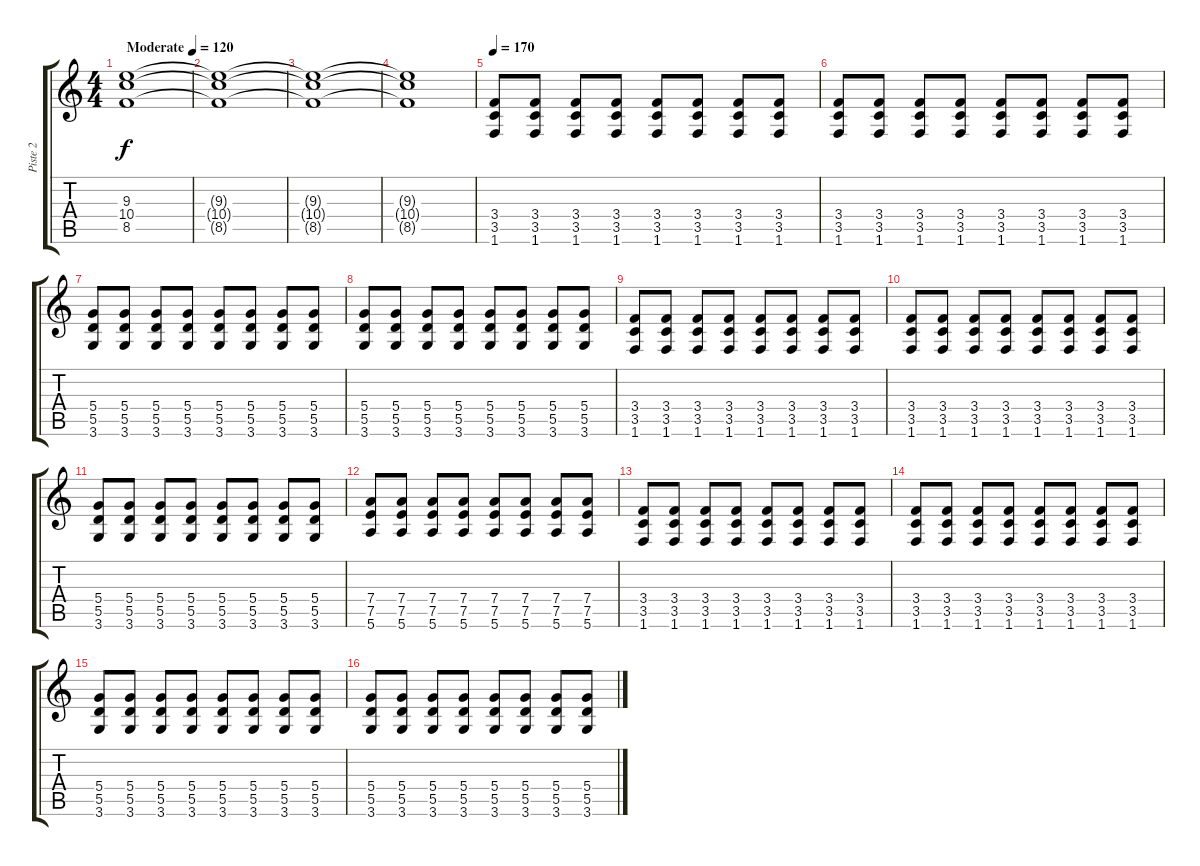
\track ("Piste 2" "Piste 2") {instrument distortionguitar}
\staff {score tabs}
\tuning (E4 B3 G3 D3 A2 E2) {hide}
\ts (4 4)
\tempo (120 "Moderate")
\tempo 100
\tempo (120 "Moderate")
\clef g2
\ks c
(9.3 10.4 8.5).1{dy f instrument distortionguitar} |
(9.3{t} 10.4{t} 8.5{t}).1 |
(9.3{t} 10.4{t} 8.5{t}).1 |
(9.3{t} 10.4{t} 8.5{t}).1 |
\tempo 170
(3.4 3.5 1.6).8 (3.4 3.5 1.6).8 (3.4 3.5 1.6).8 (3.4 3.5 1.6).8 (3.4 3.5 1.6).8 (3.4 3.5 1.6).8 (3.4 3.5 1.6).8 (3.4 3.5 1.6).8 |
(3.4 3.5 1.6).8 (3.4 3.5 1.6).8 (3.4 3.5 1.6).8 (3.4 3.5 1.6).8 (3.4 3.5 1.6).8 (3.4 3.5 1.6).8 (3.4 3.5 1.6).8 (3.4 3.5 1.6).8 |
(5.4 5.5 3.6).8 (5.4 5.5 3.6).8 (5.4 5.5 3.6).8 (5.4 5.5 3.6).8 (5.4 5.5 3.6).8 (5.4 5.5 3.6).8 (5.4 5.5 3.6).8 (5.4 5.5 3.6).8 |
(5.4 5.5 3.6).8 (5.4 5.5 3.6).8 (5.4 5.5 3.6).8 (5.4 5.5 3.6).8 (5.4 5.5 3.6).8 (5.4 5.5 3.6).8 (5.4 5.5 3.6).8 (5.4 5.5 3.6).8 |
(3.4 3.5 1.6).8 (3.4 3.5 1.6).8 (3.4 3.5 1.6).8 (3.4 3.5 1.6).8 (3.4 3.5 1.6).8 (3.4 3.5 1.6).8 (3.4 3.5 1.6).8 (3.4 3.5 1.6).8 |
(3.4 3.5 1.6).8 (3.4 3.5 1.6).8 (3.4 3.5 1.6).8 (3.4 3.5 1.6).8 (3.4 3.5 1.6).8 (3.4 3.5 1.6).8 (3.4 3.5 1.6).8 (3.4 3.5 1.6).8 |
(5.4 5.5 3.6).8 (5.4 5.5 3.6).8 (5.4 5.5 3.6).8 (5.4 5.5 3.6).8 (5.4 5.5 3.6).8 (5.4 5.5 3.6).8 (5.4 5.5 3.6).8 (5.4 5.5 3.6).8 |
(7.4 7.5 5.6).8 (7.4 7.5 5.6).8 (7.4 7.5 5.6).8 (7.4 7.5 5.6).8 (7.4 7.5 5.6).8 (7.4 7.5 5.6).8 (7.4 7.5 5.6).8 (7.4 7.5 5.6).8 |
(3.4 3.5 1.6).8 (3.4 3.5 1.6).8 (3.4 3.5 1.6).8 (3.4 3.5 1.6).8 (3.4 3.5 1.6).8 (3.4 3.5 1.6).8 (3.4 3.5 1.6).8 (3.4 3.5 1.6).8 |
(3.4 3.5 1.6).8 (3.4 3.5 1.6).8 (3.4 3.5 1.6).8 (3.4 3.5 1.6).8 (3.4 3.5 1.6).8 (3.4 3.5 1.6).8 (3.4 3.5 1.6).8 (3.4 3.5 1.6).8 |
(5.4 5.5 3.6).8 (5.4 5.5 3.6).8 (5.4 5.5 3.6).8 (5.4 5.5 3.6).8 (5.4 5.5 3.6).8 (5.4 5.5 3.6).8 (5.4 5.5 3.6).8 (5.4 5.5 3.6).8 |
(5.4 5.5 3.6).8 (5.4 5.5 3.6).8 (5.4 5.5 3.6).8 (5.4 5.5 3.6).8 (5.4 5.5 3.6).8 (5.4 5.5 3.6).8 (5.4 5.5 3.6).8 (5.4 5.5 3.6).8
